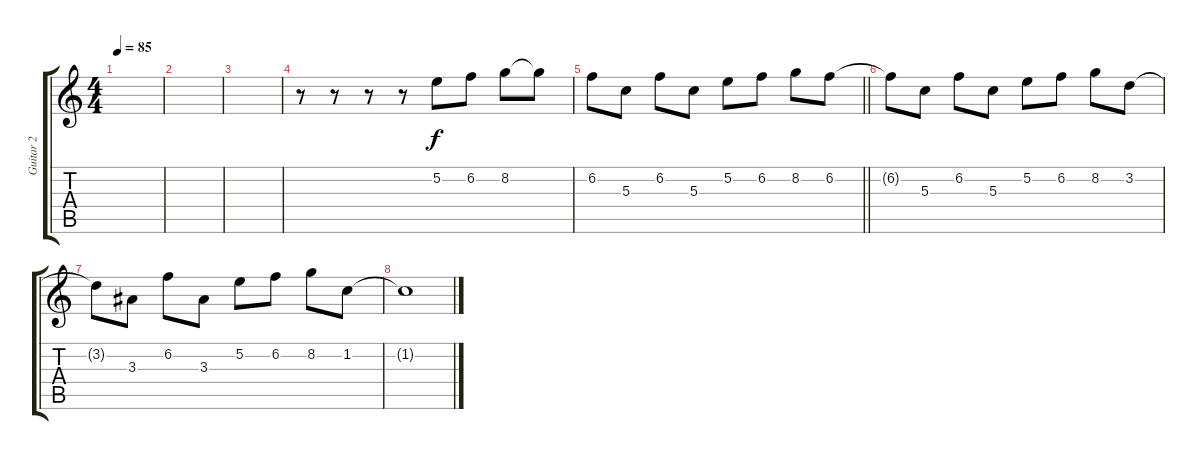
\track ("Guitar 2" "Guitar 2") {instrument overdrivenguitar}
\staff {score tabs}
\tuning (E4 B3 G3 D3 A2 E2) {hide}
\ts (4 4)
\tempo 85
\clef g2
\ks c
|
|
|
r.8 r.8 r.8 r.8 5.2.8 6.2.8 8.2.8 8.2{t}.8 |
\barLineRight lightlight
6.2.8 5.3.8 6.2.8 5.3.8 5.2.8 6.2.8 8.2.8 6.2.8 |
6.2{t}.8 5.3.8 6.2.8 5.3.8 5.2.8 6.2.8 8.2.8 3.2.8 |
3.2{t}.8 3.3.8 6.2.8 3.3.8 5.2.8 6.2.8 8.2.8 1.2.8 |
1.2{t}.1
